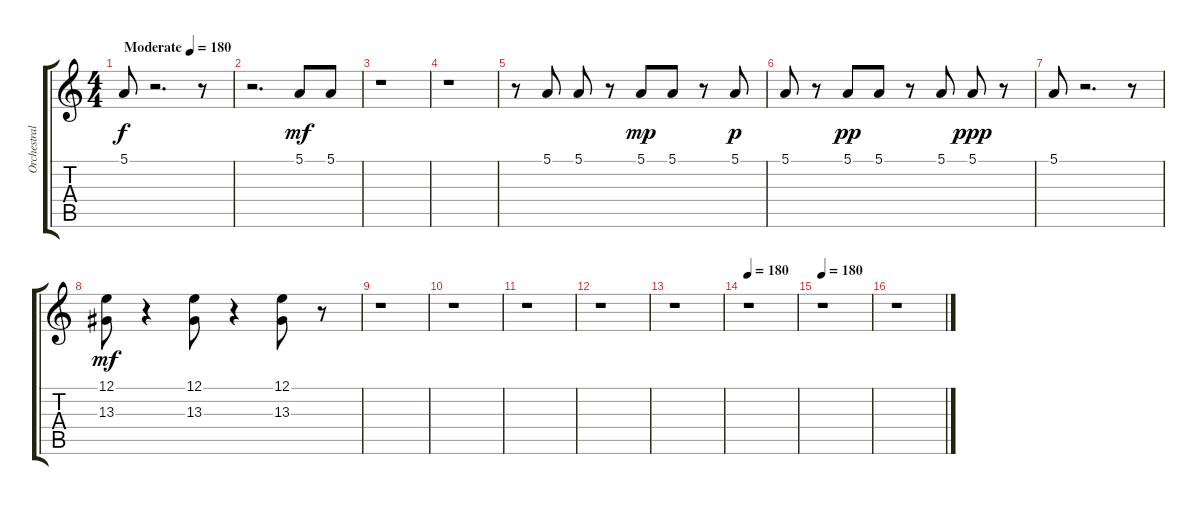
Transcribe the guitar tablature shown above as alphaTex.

\track ("Orchestral Hit" "Orchestral") {instrument orchestrahit}
\staff {score tabs}
\tuning (E4 B3 G3 D3 A2 E2) {hide}
\ts (4 4)
\tempo (180 "Moderate")
\clef g2
\ks c
5.1.8{dy f instrument orchestrahit} r.2{d} r.8 |
r.2{d} 5.1.8{dy mf} 5.1.8 |
r.1 |
r.1 |
r.8 5.1.8 5.1.8 r.8 5.1.8{dy mp} 5.1.8 r.8 5.1.8{dy p} |
5.1.8 r.8 5.1.8{dy pp} 5.1.8 r.8 5.1.8 5.1.8{dy ppp} r.8 |
5.1.8 r.2{d} r.8 |
(12.1 13.3).8{dy mf} r.4 (12.1 13.3).8 r.4 (12.1 13.3).8 r.8 |
r.1 |
r.1 |
r.1 |
r.1 |
r.1 |
\tempo 180
r.1 |
\tempo 180
r.1 |
r.1
